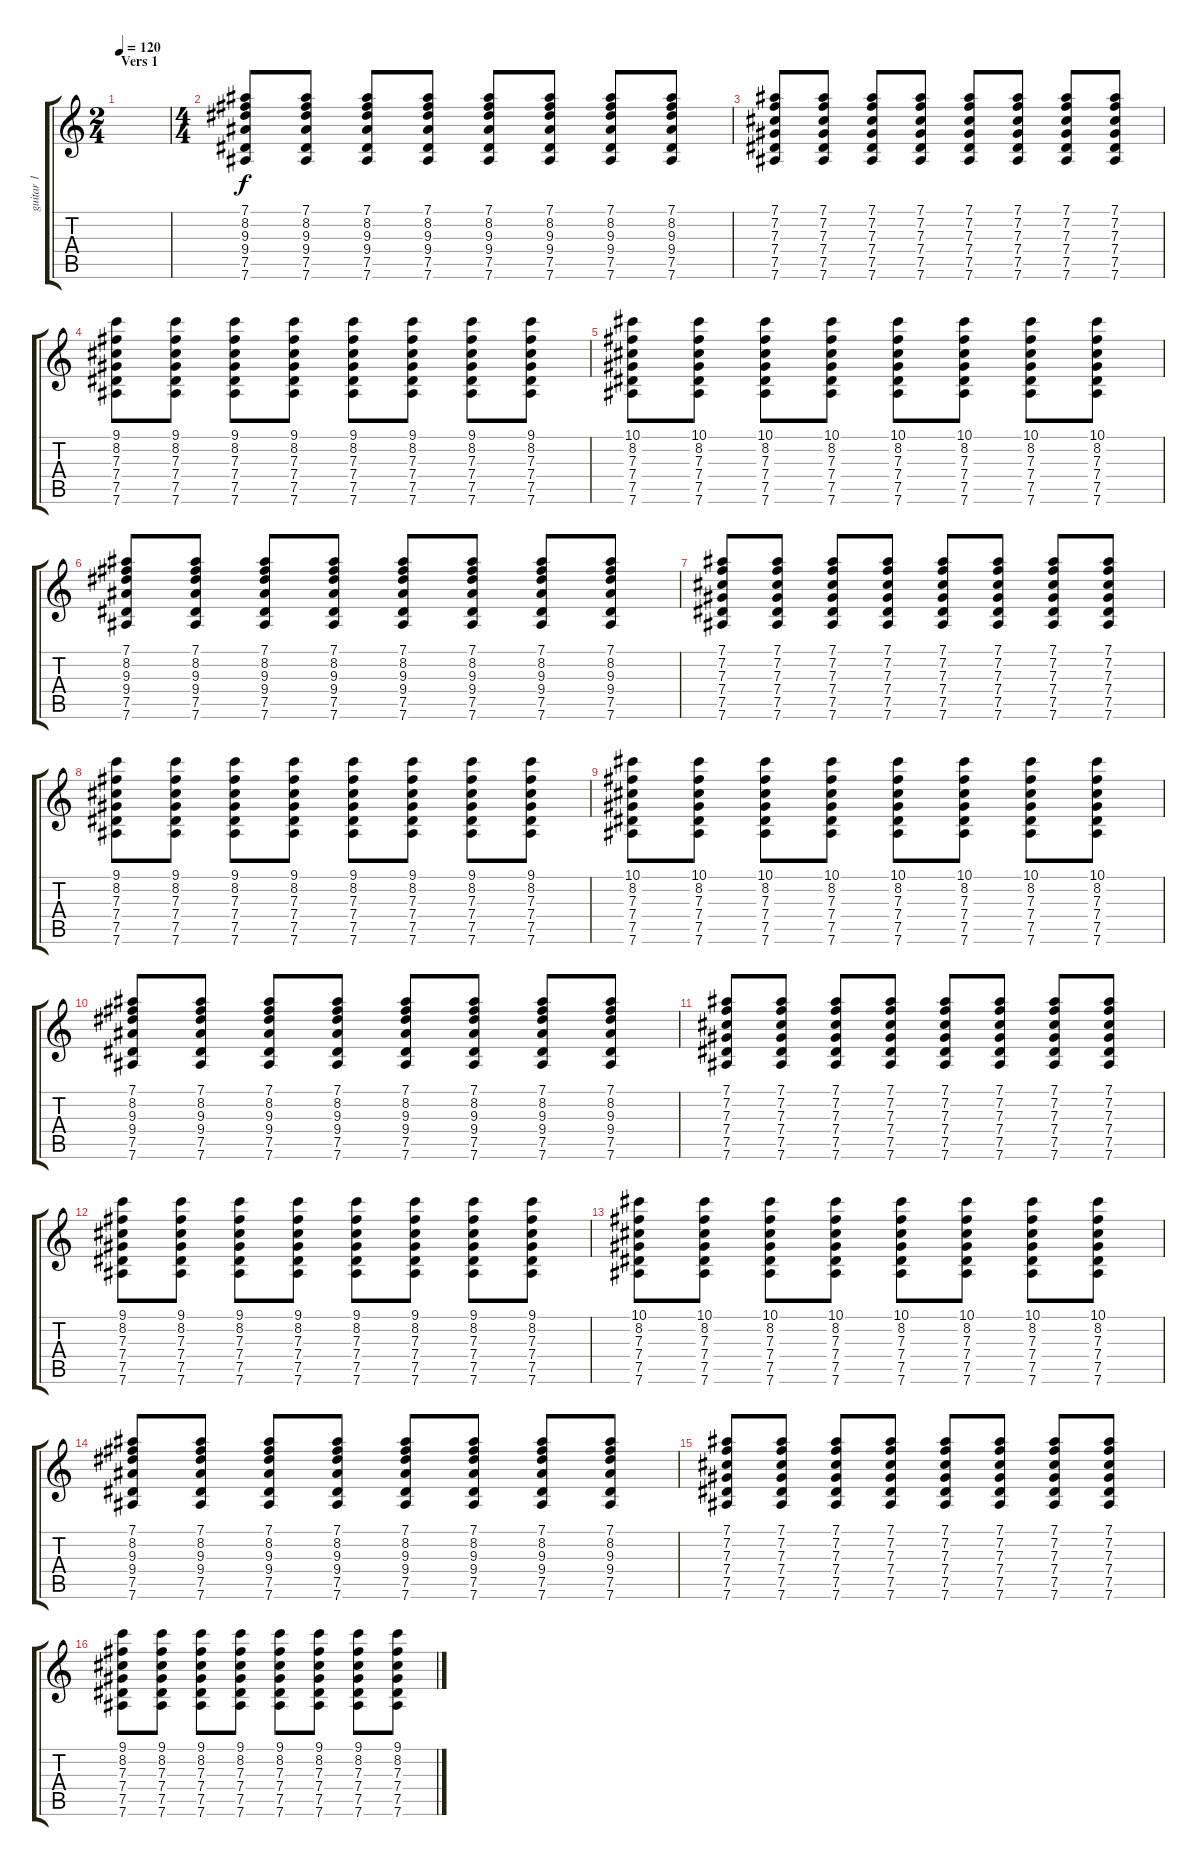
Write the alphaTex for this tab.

\track ("guitar 1" "guitar 1") {instrument acousticguitarsteel}
\staff {score tabs}
\tuning (Eb4 Bb3 Gb3 Db3 Ab2 Eb2) {hide}
\ts (2 4)
\section ("" "Vers 1")
\tempo 120
\clef g2
\ks c
|
\ts (4 4)
(7.1 8.2 9.3 9.4 7.5 7.6).8 (7.1 8.2 9.3 9.4 7.5 7.6).8 (7.1 8.2 9.3 9.4 7.5 7.6).8 (7.1 8.2 9.3 9.4 7.5 7.6).8 (7.1 8.2 9.3 9.4 7.5 7.6).8 (7.1 8.2 9.3 9.4 7.5 7.6).8 (7.1 8.2 9.3 9.4 7.5 7.6).8 (7.1 8.2 9.3 9.4 7.5 7.6).8 |
(7.1 7.2 7.3 7.4 7.5 7.6).8 (7.1 7.2 7.3 7.4 7.5 7.6).8 (7.1 7.2 7.3 7.4 7.5 7.6).8 (7.1 7.2 7.3 7.4 7.5 7.6).8 (7.1 7.2 7.3 7.4 7.5 7.6).8 (7.1 7.2 7.3 7.4 7.5 7.6).8 (7.1 7.2 7.3 7.4 7.5 7.6).8 (7.1 7.2 7.3 7.4 7.5 7.6).8 |
(9.1 8.2 7.3 7.4 7.5 7.6).8 (9.1 8.2 7.3 7.4 7.5 7.6).8 (9.1 8.2 7.3 7.4 7.5 7.6).8 (9.1 8.2 7.3 7.4 7.5 7.6).8 (9.1 8.2 7.3 7.4 7.5 7.6).8 (9.1 8.2 7.3 7.4 7.5 7.6).8 (9.1 8.2 7.3 7.4 7.5 7.6).8 (9.1 8.2 7.3 7.4 7.5 7.6).8 |
(10.1 8.2 7.3 7.4 7.5 7.6).8 (10.1 8.2 7.3 7.4 7.5 7.6).8 (10.1 8.2 7.3 7.4 7.5 7.6).8 (10.1 8.2 7.3 7.4 7.5 7.6).8 (10.1 8.2 7.3 7.4 7.5 7.6).8 (10.1 8.2 7.3 7.4 7.5 7.6).8 (10.1 8.2 7.3 7.4 7.5 7.6).8 (10.1 8.2 7.3 7.4 7.5 7.6).8 |
(7.1 8.2 9.3 9.4 7.5 7.6).8 (7.1 8.2 9.3 9.4 7.5 7.6).8 (7.1 8.2 9.3 9.4 7.5 7.6).8 (7.1 8.2 9.3 9.4 7.5 7.6).8 (7.1 8.2 9.3 9.4 7.5 7.6).8 (7.1 8.2 9.3 9.4 7.5 7.6).8 (7.1 8.2 9.3 9.4 7.5 7.6).8 (7.1 8.2 9.3 9.4 7.5 7.6).8 |
(7.1 7.2 7.3 7.4 7.5 7.6).8 (7.1 7.2 7.3 7.4 7.5 7.6).8 (7.1 7.2 7.3 7.4 7.5 7.6).8 (7.1 7.2 7.3 7.4 7.5 7.6).8 (7.1 7.2 7.3 7.4 7.5 7.6).8 (7.1 7.2 7.3 7.4 7.5 7.6).8 (7.1 7.2 7.3 7.4 7.5 7.6).8 (7.1 7.2 7.3 7.4 7.5 7.6).8 |
(9.1 8.2 7.3 7.4 7.5 7.6).8 (9.1 8.2 7.3 7.4 7.5 7.6).8 (9.1 8.2 7.3 7.4 7.5 7.6).8 (9.1 8.2 7.3 7.4 7.5 7.6).8 (9.1 8.2 7.3 7.4 7.5 7.6).8 (9.1 8.2 7.3 7.4 7.5 7.6).8 (9.1 8.2 7.3 7.4 7.5 7.6).8 (9.1 8.2 7.3 7.4 7.5 7.6).8 |
(10.1 8.2 7.3 7.4 7.5 7.6).8 (10.1 8.2 7.3 7.4 7.5 7.6).8 (10.1 8.2 7.3 7.4 7.5 7.6).8 (10.1 8.2 7.3 7.4 7.5 7.6).8 (10.1 8.2 7.3 7.4 7.5 7.6).8 (10.1 8.2 7.3 7.4 7.5 7.6).8 (10.1 8.2 7.3 7.4 7.5 7.6).8 (10.1 8.2 7.3 7.4 7.5 7.6).8 |
(7.1 8.2 9.3 9.4 7.5 7.6).8 (7.1 8.2 9.3 9.4 7.5 7.6).8 (7.1 8.2 9.3 9.4 7.5 7.6).8 (7.1 8.2 9.3 9.4 7.5 7.6).8 (7.1 8.2 9.3 9.4 7.5 7.6).8 (7.1 8.2 9.3 9.4 7.5 7.6).8 (7.1 8.2 9.3 9.4 7.5 7.6).8 (7.1 8.2 9.3 9.4 7.5 7.6).8 |
(7.1 7.2 7.3 7.4 7.5 7.6).8 (7.1 7.2 7.3 7.4 7.5 7.6).8 (7.1 7.2 7.3 7.4 7.5 7.6).8 (7.1 7.2 7.3 7.4 7.5 7.6).8 (7.1 7.2 7.3 7.4 7.5 7.6).8 (7.1 7.2 7.3 7.4 7.5 7.6).8 (7.1 7.2 7.3 7.4 7.5 7.6).8 (7.1 7.2 7.3 7.4 7.5 7.6).8 |
(9.1 8.2 7.3 7.4 7.5 7.6).8 (9.1 8.2 7.3 7.4 7.5 7.6).8 (9.1 8.2 7.3 7.4 7.5 7.6).8 (9.1 8.2 7.3 7.4 7.5 7.6).8 (9.1 8.2 7.3 7.4 7.5 7.6).8 (9.1 8.2 7.3 7.4 7.5 7.6).8 (9.1 8.2 7.3 7.4 7.5 7.6).8 (9.1 8.2 7.3 7.4 7.5 7.6).8 |
(10.1 8.2 7.3 7.4 7.5 7.6).8 (10.1 8.2 7.3 7.4 7.5 7.6).8 (10.1 8.2 7.3 7.4 7.5 7.6).8 (10.1 8.2 7.3 7.4 7.5 7.6).8 (10.1 8.2 7.3 7.4 7.5 7.6).8 (10.1 8.2 7.3 7.4 7.5 7.6).8 (10.1 8.2 7.3 7.4 7.5 7.6).8 (10.1 8.2 7.3 7.4 7.5 7.6).8 |
(7.1 8.2 9.3 9.4 7.5 7.6).8 (7.1 8.2 9.3 9.4 7.5 7.6).8 (7.1 8.2 9.3 9.4 7.5 7.6).8 (7.1 8.2 9.3 9.4 7.5 7.6).8 (7.1 8.2 9.3 9.4 7.5 7.6).8 (7.1 8.2 9.3 9.4 7.5 7.6).8 (7.1 8.2 9.3 9.4 7.5 7.6).8 (7.1 8.2 9.3 9.4 7.5 7.6).8 |
(7.1 7.2 7.3 7.4 7.5 7.6).8 (7.1 7.2 7.3 7.4 7.5 7.6).8 (7.1 7.2 7.3 7.4 7.5 7.6).8 (7.1 7.2 7.3 7.4 7.5 7.6).8 (7.1 7.2 7.3 7.4 7.5 7.6).8 (7.1 7.2 7.3 7.4 7.5 7.6).8 (7.1 7.2 7.3 7.4 7.5 7.6).8 (7.1 7.2 7.3 7.4 7.5 7.6).8 |
(9.1 8.2 7.3 7.4 7.5 7.6).8 (9.1 8.2 7.3 7.4 7.5 7.6).8 (9.1 8.2 7.3 7.4 7.5 7.6).8 (9.1 8.2 7.3 7.4 7.5 7.6).8 (9.1 8.2 7.3 7.4 7.5 7.6).8 (9.1 8.2 7.3 7.4 7.5 7.6).8 (9.1 8.2 7.3 7.4 7.5 7.6).8 (9.1 8.2 7.3 7.4 7.5 7.6).8
